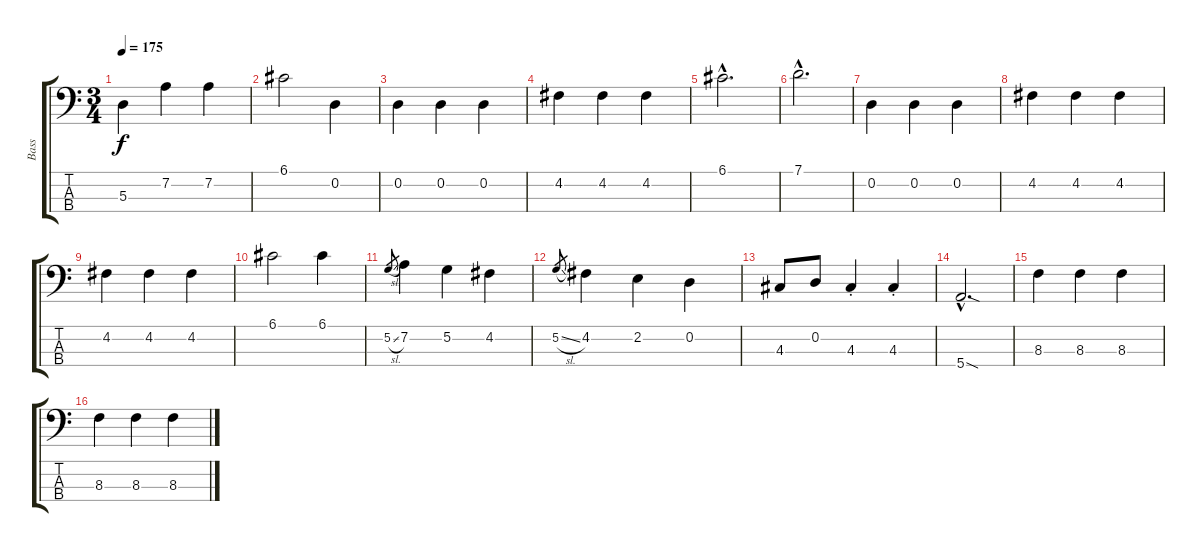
\track ("Bass" "Bass") {instrument electricbassfinger}
\staff {score tabs}
\tuning (G2 D2 A1 E1) {hide}
\ts (3 4)
\tempo 175
\clef f4
\ks c
5.3.4{dy f} 7.2.4 7.2.4 |
6.1.2 0.2.4 |
0.2.4 0.2.4 0.2.4 |
4.2.4 4.2.4 4.2.4 |
6.1{hac}.2{d} |
7.1{hac}.2{d} |
0.2.4 0.2.4 0.2.4 |
4.2.4 4.2.4 4.2.4 |
4.2.4 4.2.4 4.2.4 |
6.1.2 6.1.4 |
5.2{sl}.8{gr} 7.2.4 5.2.4 4.2.4 |
5.2{sl}.8{gr} 4.2.4 2.2.4 0.2.4 |
4.3.8 0.2.8 4.3{st}.4 4.3{st}.4 |
5.4{sod hac}.2{d} |
8.3.4 8.3.4 8.3.4 |
8.3.4 8.3.4 8.3.4
